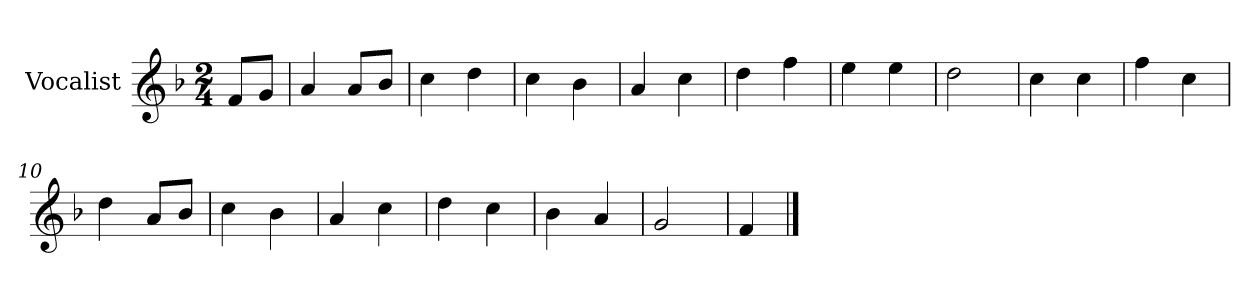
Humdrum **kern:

**kern
*part1
*staff1
*I"Vocalist
*k[b-]
*F:
*M2/4
=
8fL
8gJ
=1
4a
8aL
8b-J
=2
4cc
4dd
=3
4cc
4b-
=4
4a
4cc
=5
4dd
4ff
=6
4ee
4ee
=7
2dd
=8
4cc
4cc
=9
4ff
4cc
=10
4dd
8aL
8b-J
=11
4cc
4b-
=12
4a
4cc
=13
4dd
4cc
=14
4b-
4a
=15
2g
=16
4f
==
*-
